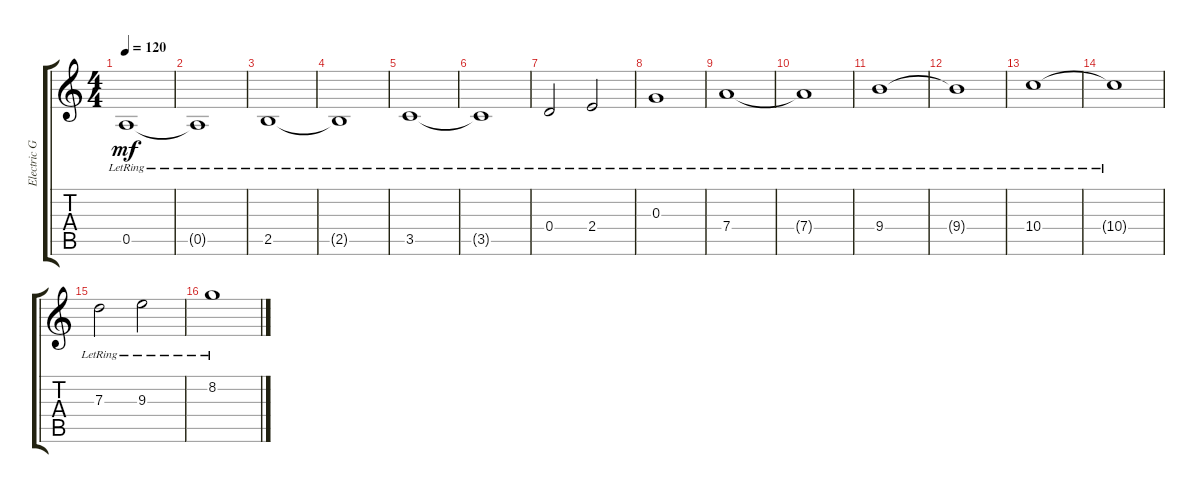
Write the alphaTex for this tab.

\track ("Electric Guitar" "Electric G") {instrument electricguitarclean}
\staff {score tabs}
\tuning (E4 B3 G3 D3 A2 E2) {hide}
\ts (4 4)
\tempo 120
\clef g2
\ks c
0.5{lr}.1{dy mf} |
0.5{lr t}.1 |
2.5{lr}.1 |
2.5{lr t}.1 |
3.5{lr}.1 |
3.5{lr t}.1 |
0.4{lr}.2 2.4{lr}.2 |
0.3{lr}.1 |
7.4{lr}.1 |
7.4{lr t}.1 |
9.4{lr}.1 |
9.4{lr t}.1 |
10.4{lr}.1 |
10.4{lr t}.1 |
7.3{lr}.2 9.3{lr}.2 |
8.2{lr}.1
